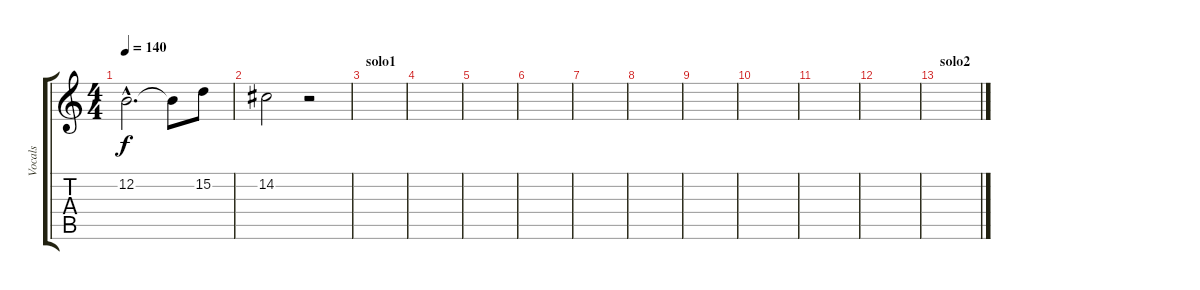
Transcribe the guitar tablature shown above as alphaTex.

\track ("Vocals" "Vocals") {instrument flute}
\staff {score tabs}
\tuning (E4 B3 G3 D3 A2 E2) {hide}
\ts (4 4)
\tempo 140
\clef g2
\ks c
12.2{hac}.2{d dy f} 12.2{t}.8 15.2.8 |
14.2.2 r.2 |
\section ("" "solo1")
|
|
|
|
|
|
|
|
|
|
\section ("" "solo2")
